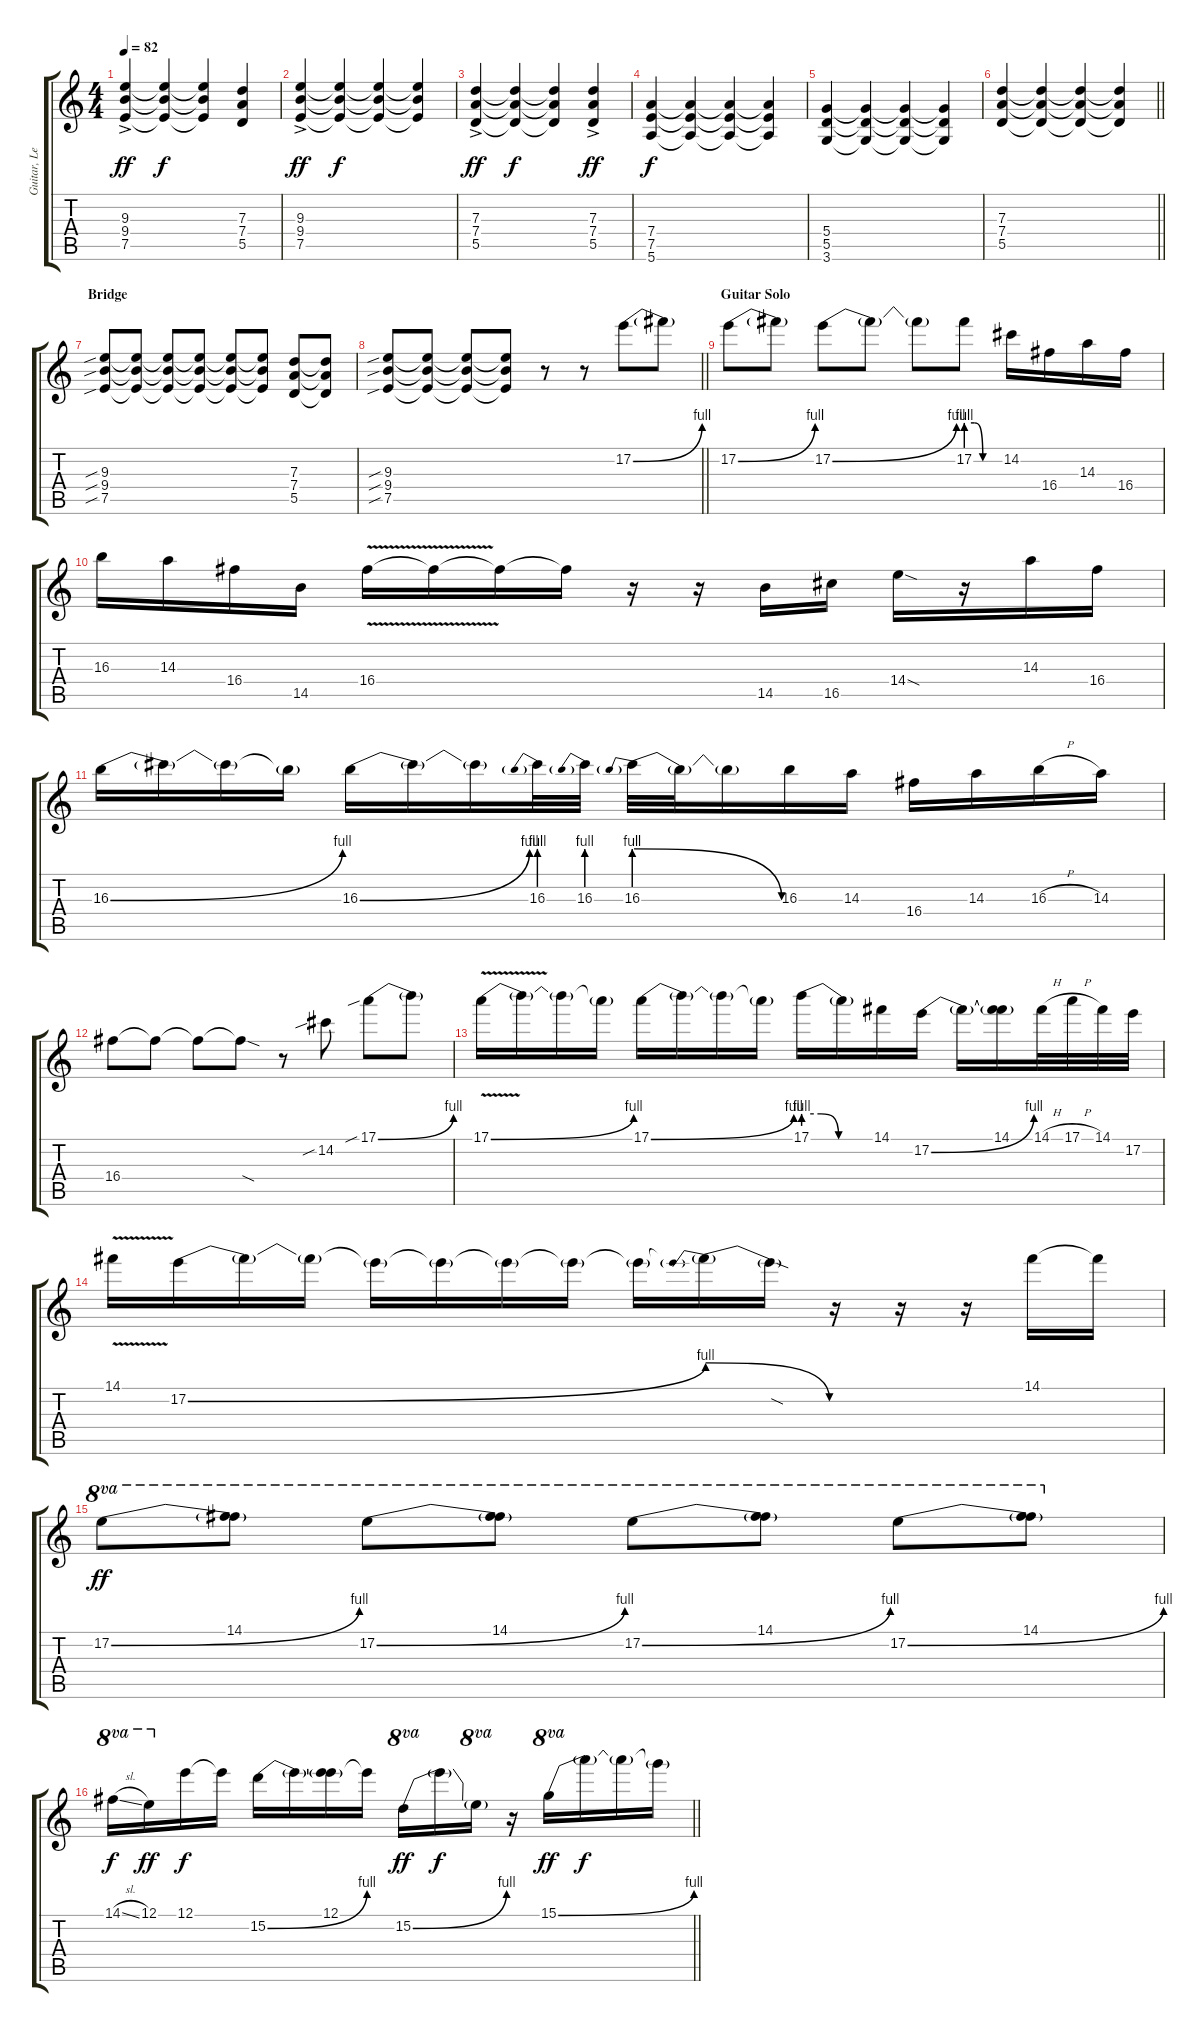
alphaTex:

\track ("Guitar, Lead" "Guitar, Le") {instrument electricguitarclean}
\staff {score tabs}
\tuning (E4 B3 G3 D3 A2 E2) {hide}
\ts (4 4)
\tempo 82
\clef g2
\ks c
(9.3{ac} 9.4{ac} 7.5{ac}).4{dy ff} (9.3{t} 9.4{t} 7.5{t}).4{dy f} (9.3{t} 9.4{t} 7.5{t}).4 (7.3 7.4 5.5).4 |
(9.3{ac} 9.4{ac} 7.5{ac}).4{dy ff} (9.3{t} 9.4{t} 7.5{t}).4{dy f} (9.3{t} 9.4{t} 7.5{t}).4 (9.3{t} 9.4{t} 7.5{t}).4 |
(7.3{ac} 7.4{ac} 5.5{ac}).4{dy ff} (7.3{t} 7.4{t} 5.5{t}).4{dy f} (7.3{t} 7.4{t} 5.5{t}).4 (7.3{ac} 7.4{ac} 5.5{ac}).4{dy ff} |
(7.4 7.5 5.6).4{dy f} (7.4{t} 7.5{t} 5.6{t}).4 (7.4{t} 7.5{t} 5.6{t}).4 (7.4{t} 7.5{t} 5.6{t}).4 |
(5.4 5.5 3.6).4 (5.4{t} 5.5{t} 3.6{t}).4 (5.4{t} 5.5{t} 3.6{t}).4 (5.4{t} 5.5{t} 3.6{t}).4 |
\barLineRight lightlight
(7.3 7.4 5.5).4 (7.3{t} 7.4{t} 5.5{t}).4 (7.3{t} 7.4{t} 5.5{t}).4 (7.3{t} 7.4{t} 5.5{t}).4 |
\section ("" "Bridge")
(9.3{sib} 9.4{sib} 7.5{sib}).8 (9.3{t} 9.4{t} 7.5{t}).8 (9.3{t} 9.4{t} 7.5{t}).8 (9.3{t} 9.4{t} 7.5{t}).8 (9.3{t} 9.4{t} 7.5{t}).8 (9.3{t} 9.4{t} 7.5{t}).8 (7.3 7.4 5.5).8 (7.3{t} 7.4{t} 5.5{t}).8 |
\barLineRight lightlight
(9.3{sib} 9.4{sib} 7.5{sib}).8 (9.3{t} 9.4{t} 7.5{t}).8 (9.3{t} 9.4{t} 7.5{t}).8 (9.3{t} 9.4{t} 7.5{t}).8 r.8 r.8 17.2{be (bend 0 0 60 4)}.8 17.2{t}.8 |
\section ("" "Guitar Solo")
17.2{be (bend 0 0 60 4)}.8 17.2{t}.8 17.2{be (bend 0 0 60 4)}.8 17.2{t}.8 17.2{t}.8 17.2{be (custom 0 4 15 4 30 0 60 0)}.8 14.2.16 16.4.16 14.3.16 16.4.16 |
16.3.16 14.3.16 16.4.16 14.5.16 16.4{v}.16 16.4{t}.16 16.4{t}.16 16.4{t}.16 r.16 r.16 14.5.16 16.5.16 14.4{sod}.16 r.16 14.3.16 16.4.16 |
16.3{be (bend 0 0 60 4)}.16 16.3{t}.16 16.3{t}.16 16.3{t}.16 16.3{be (bend 0 0 60 4)}.16 16.3{t}.16 16.3{t}.16 16.3{be (prebend 0 4 60 4)}.32 16.3{be (prebend 0 4 60 4)}.32 16.3{be (prebendrelease 0 4 60 0)}.32 16.3{t}.32 16.3{t}.16 16.3.16 14.3.16 16.4.16 14.3.16 16.3{h}.16 14.3.16 |
16.4.8 16.4{t}.8 16.4{t}.8 16.4{sod t}.8 r.8 14.2{sib}.8 17.1{be (bend 0 0 60 4) sib}.8 17.1{t}.8 |
17.1{be (bend 0 0 60 4) v}.16 17.1{t}.16 17.1{t}.16 17.1{t}.16 17.1{be (bend 0 0 60 4)}.16 17.1{t}.16 17.1{t}.16 17.1{t}.16 17.1{be (custom 0 4 15 4 30 0 60 0)}.16 17.1{t}.16 14.1.16 17.2{be (bend 0 0 60 4)}.16 17.2{t}.16 (14.1 17.2{t}).16 14.1{h}.32 17.1{h}.32 14.1.32 17.2.32 |
14.1{v}.16 17.2{be (bend 0 0 60 4)}.16 17.2{t}.16 17.2{t}.16 17.2{t}.16 17.2{t}.16 17.2{t}.16 17.2{t}.16 17.2{t}.16 17.2{be (prebendrelease 0 4 60 0) t}.16 17.2{sod t}.16 r.16 r.16 r.16 14.1.16 14.1{t}.16 |
17.2{be (bend 0 0 60 4)}.8{ot 8va dy ff} (14.1 17.2{t}).8{ot 8va} 17.2{be (bend 0 0 60 4)}.8{ot 8va} (14.1 17.2{t}).8{ot 8va} 17.2{be (bend 0 0 60 4)}.8{ot 8va} (14.1 17.2{t}).8{ot 8va} 17.2{be (bend 0 0 60 4)}.8{ot 8va} (14.1 17.2{t}).8{ot 8va} |
\barLineRight lightlight
14.1{sl}.16{ot 8va dy f} 12.1.16{ot 8va dy ff} 12.1.16{dy f} 12.1{t}.16 15.2{be (bend 0 0 60 4)}.16 15.2{t}.16 (12.1 15.2{t}).16 12.1{t}.16 15.2{be (bend 0 0 60 4)}.16{ot 8va dy ff} 15.2{t}.16{dy f} 15.2{t}.16{ot 8va} r.16 15.1{be (bend 0 0 60 4)}.16{ot 8va dy ff} 15.1{t}.16{dy f} 15.1{t}.16 15.1{t}.16
